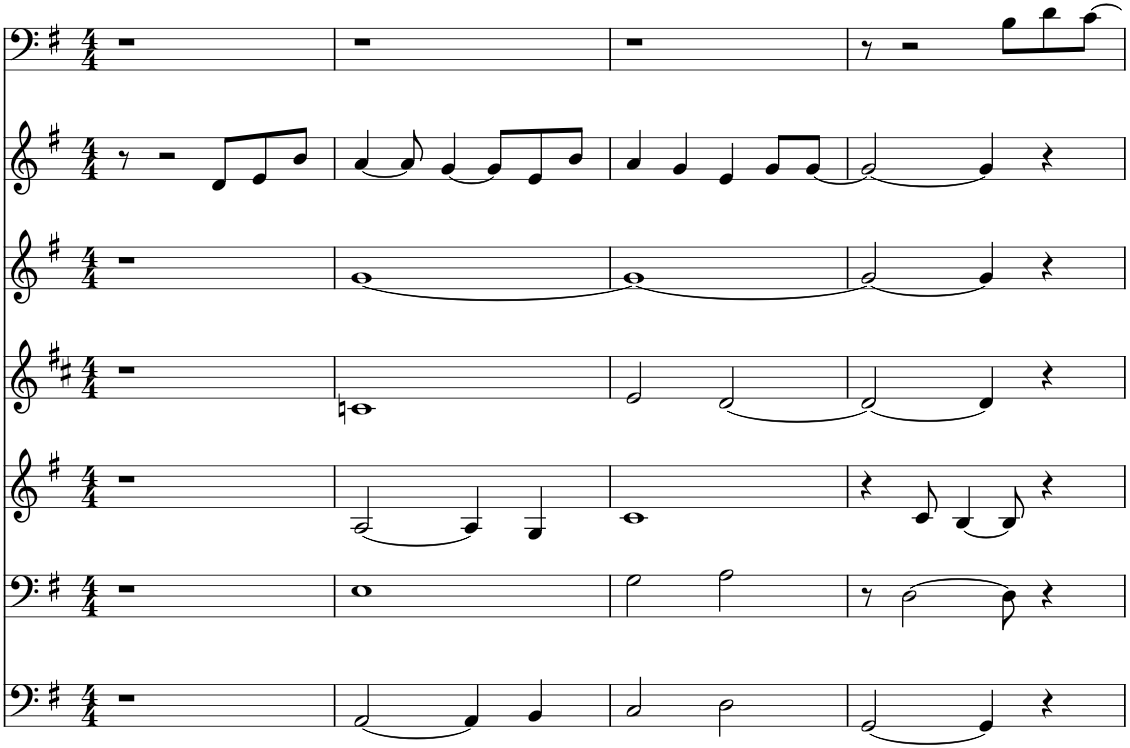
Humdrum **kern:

**kern	**kern	**kern	**kern	**kern	**kern	**kern
*part7	*part6	*part5	*part4	*part3	*part2	*part1
*staff7	*staff6	*staff5	*staff4	*staff3	*staff2	*staff1
*I"Piano	*I"Piano	*I"Piano	*I"Piano	*I"Piano	*I"Piano	*I"Piano
*I'Pno	*I'Pno	*I'Pno	*I'Pno	*I'Pno	*I'Pno	*I'Pno
*clefF4	*clefF4	*clefG2	*clefG2	*clefG2	*clefG2	*clefF4
*k[f#]	*k[f#]	*k[f#]	*k[f#c#]	*k[f#]	*k[f#]	*k[f#]
*M4/4	*M4/4	*M4/4	*M4/4	*M4/4	*M4/4	*M4/4
=1	=1	=1	=1	=1	=1	=1
1r	1r	1r	1r	1r	8r	1r
.	.	.	.	.	2r	.
.	.	.	.	.	8d/L	.
.	.	.	.	.	8e/	.
.	.	.	.	.	8b/J	.
=2	=2	=2	=2	=2	=2	=2
[2AA/	1E	[2A/	1cn	[1g	[4a/	1r
.	.	.	.	.	8a/]	.
.	.	.	.	.	[4g/	.
4AA/]	.	4A/]	.	.	.	.
.	.	.	.	.	8g/L]	.
4BB/	.	4G/	.	.	8e/	.
.	.	.	.	.	8b/J	.
=3	=3	=3	=3	=3	=3	=3
2C/	2G\	1c	2e/	1g_	4a/	1r
.	.	.	.	.	4g/	.
2D\	2A\	.	[2d/	.	4e/	.
.	.	.	.	.	8g/L	.
.	.	.	.	.	[8g/J	.
=4	=4	=4	=4	=4	=4	=4
[2GG/	8r	4r	2d/_	2g/_	2g/_	8r
.	[2D\	.	.	.	.	2r
.	.	8c/	.	.	.	.
.	.	[4B/	.	.	.	.
4GG/]	.	.	4d/]	4g/]	4g/]	.
.	8D\]	8B/]	.	.	.	8B\L
4r	4r	4r	4r	4r	4r	8d\
.	.	.	.	.	.	[8c\J
=	=	=	=	=	=	=
*-	*-	*-	*-	*-	*-	*-
